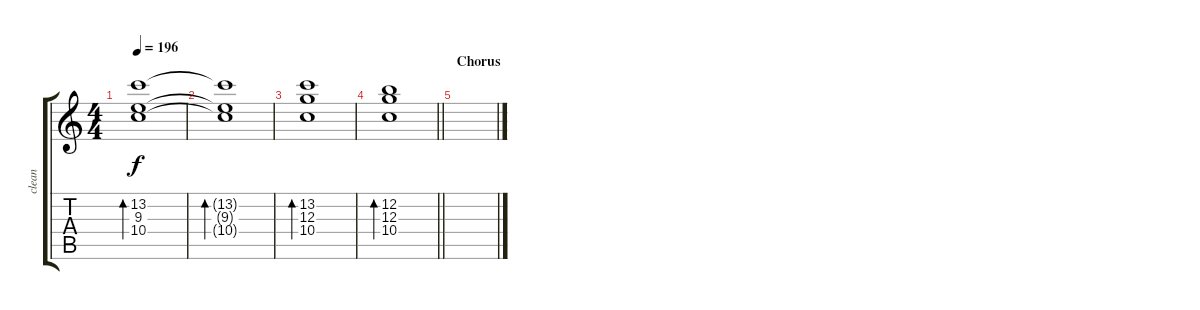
\track ("clean" "clean") {instrument electricguitarclean}
\staff {score tabs}
\tuning (E4 B3 G3 D3 A2 E2) {hide}
\ts (4 4)
\tempo 196
\clef g2
\ks c
(13.2 9.3 10.4).1{bd 480 dy f} |
(13.2{t} 9.3{t} 10.4{t}).1{bd 480} |
(13.2 12.3 10.4).1{bd 480} |
\barLineRight lightlight
(12.2 12.3 10.4).1{bd 480} |
\section ("" "Chorus")
